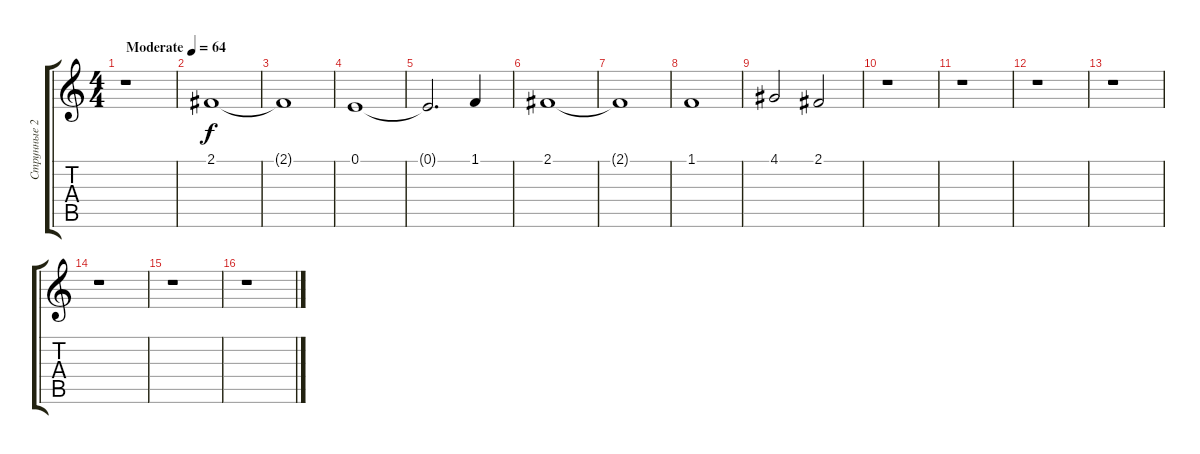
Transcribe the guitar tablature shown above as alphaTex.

\track ("Струнные 2" "Струнные 2") {instrument stringensemble2}
\staff {score tabs}
\tuning (E4 B3 G3 D3 A2 E2) {hide}
\ts (4 4)
\tempo (64 "Moderate")
\clef g2
\ks c
r.1{dy f instrument stringensemble2} |
2.1.1 |
2.1{t}.1 |
0.1.1 |
0.1{t}.2{d} 1.1.4 |
2.1.1 |
2.1{t}.1 |
1.1.1 |
4.1.2 2.1.2 |
r.1 |
r.1 |
r.1 |
r.1 |
r.1 |
r.1 |
r.1
